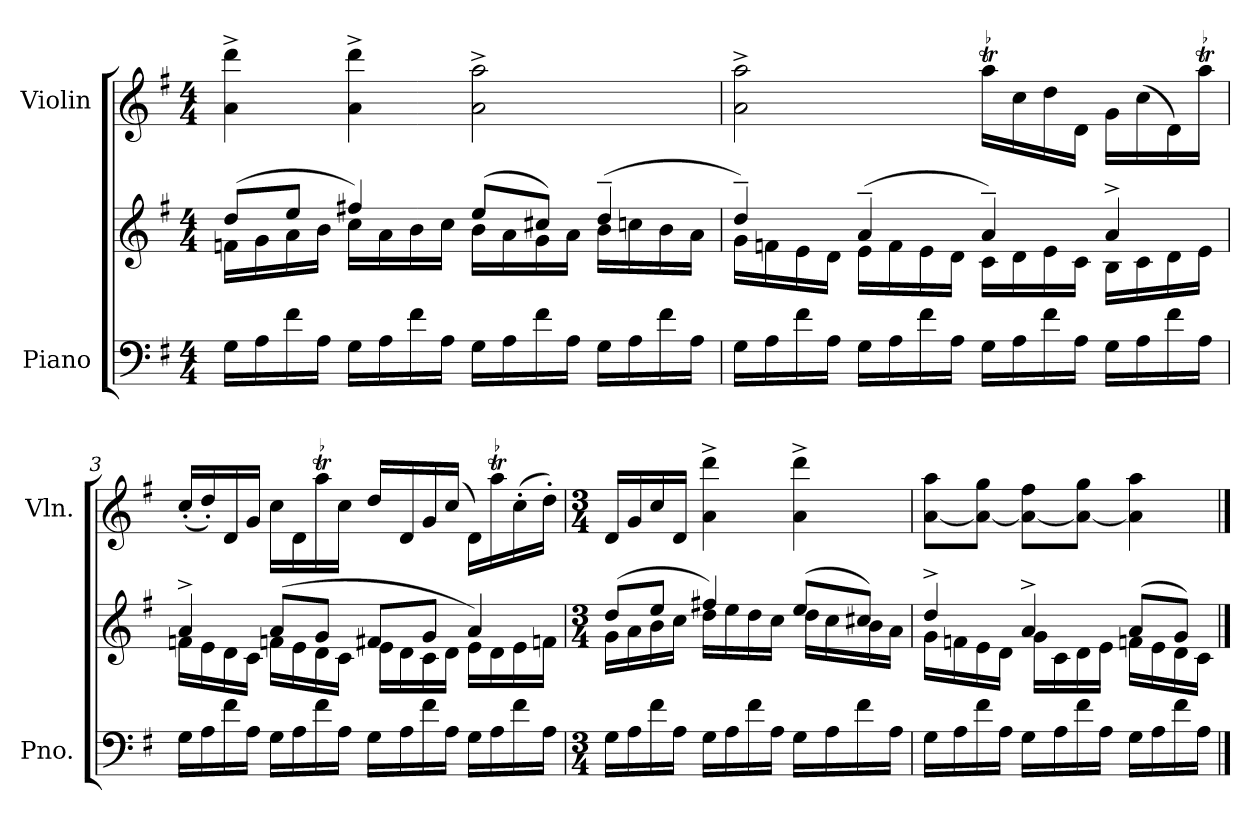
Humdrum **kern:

**kern	**kern	**kern
*part2	*part2	*part1
*staff3	*staff2	*staff1
*I"Piano	*	*I"Violin
*I'Pno.	*	*I'Vln.
*clefF4	*clefG2	*clefG2
*k[f#]	*k[f#]	*k[f#]
*M4/4	*M4/4	*M4/4
=1	=1	=1
*	*^	*
16GLL	(8ddL	16fnLL	4a^ 4ddd^
16A	.	16g	.
16f#	8eeJ	16a	.
16AJJ	.	16bJJ	.
16GLL	4ff#X)	16ccLL	4a^ 4ddd^
16A	.	16a	.
16f#	.	16b	.
16AJJ	.	16ccJJ	.
16GLL	(8eeL	16bLL	2a^ 2aa^
16A	.	16a	.
16f#	8cc#XJ)	16g	.
16AJJ	.	16aJJ	.
16GLL	(4dd~	16bLL	.
16A	.	16ccn	.
16f#	.	16b	.
16AJJ	.	16aJJ	.
=2	=2	=2	=2
16GLL	4dd~)	16gLL	2a^ 2aa^
16A	.	16fn	.
16f#	.	16e	.
16AJJ	.	16dJJ	.
16GLL	(4a~	16eLL	.
16A	.	16f	.
16f#	.	16e	.
16AJJ	.	16dJJ	.
!	!	!	!LO:TR:acc=-
16GLL	4a~)	16cLL	16aatLL
16A	.	16d	16cc
16f#	.	16e	16dd
16AJJ	.	16cJJ	16dJJ
16GLL	4a^	16BLL	16gLL
16A	.	16c	(16cc
16f#	.	16d	16d)
!	!	!	!LO:TR:acc=-
16AJJ	.	16eJJ	16aatJJ
=3	=3	=3	=3
16GLL	4a^	16fnLL	(16cc'LL
16A	.	16e	16dd')
16f#	.	16d	16d
16AJJ	.	16cJJ	16gJJ
16GLL	(8aL	16fnLL	16ccLL
16A	.	16e	16d
!	!	!	!LO:TR:acc=-
16f#	8gJ	16d	16aat
16AJJ	.	16cJJ	16ccJJ
16GLL	8f#XL	16eLL	16ddLL
16A	.	16d	16d
16f#	8gJ	16c	16g
16AJJ	.	16dJJ	(16ccJJ
16GLL	4a)	16eLL	16dLL)
!	!	!	!LO:TR:acc=-
16A	.	16d	16aat
16f#	.	16e	(16cc'
16AJJ	.	16fnJJ	16dd'JJ)
=4	=4	=4	=4
*M3/4	*M3/4	*	*M3/4
16GLL	(8ddL	16gLL	16dLL
16A	.	16a	16g
16f#	8eeJ	16b	16cc
16AJJ	.	16ccJJ	16dJJ
16GLL	4ff#X)	16ddLL	4a^ 4ddd^
16A	.	16ee	.
16f#	.	16dd	.
16AJJ	.	16ccJJ	.
16GLL	(8eeL	16ddLL	4a^ 4ddd^
16A	.	16cc	.
16f#	8cc#XJ)	16b	.
16AJJ	.	16aJJ	.
=5	=5	=5	=5
16GLL	4dd^	16gLL	[8a 8aaL
16A	.	16fn	.
16f#	.	16e	8a_ 8ggJ
16AJJ	.	16dJJ	.
16GLL	4a^	16gLL	8a_ 8ff#L
16A	.	16c	.
16f#	.	16d	8a_ 8ggJ
16AJJ	.	16eJJ	.
16GLL	(8aL	16fnLL	4a] 4aa
16A	.	16e	.
16f#	8gJ)	16d	.
16AJJ	.	16cJJ	.
*	*v	*v	*
==	==	==
*-	*-	*-
